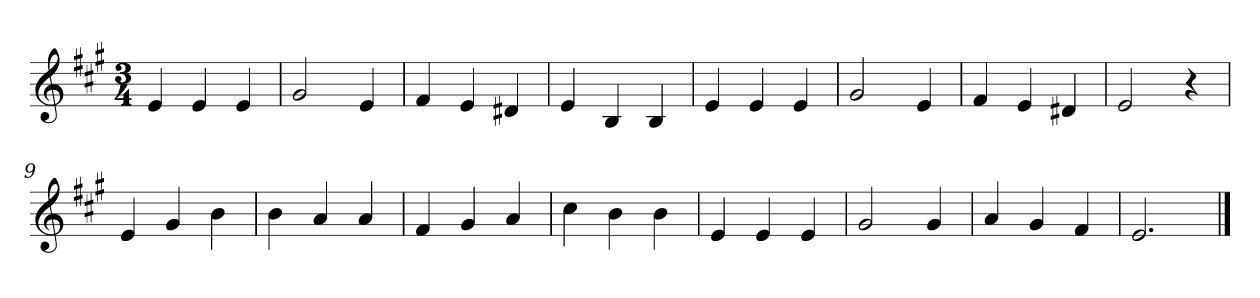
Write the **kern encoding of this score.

**kern
*part1
*staff1
*k[f#c#g#]
*M3/4
*MM120
=1
4e
4e
4e
=2
2g#
4e
=3
4f#
4e
4d#X
=4
4e
4B
4B
=5
4e
4e
4e
=6
2g#
4e
=7
4f#
4e
4d#X
=8
2e
4r
=9
4e
4g#
4b
=10
4b
4a
4a
=11
4f#
4g#
4a
=12
4cc#
4b
4b
=13
4e
4e
4e
=14
2g#
4g#
=15
4a
4g#
4f#
=16
2.e
==
*-
